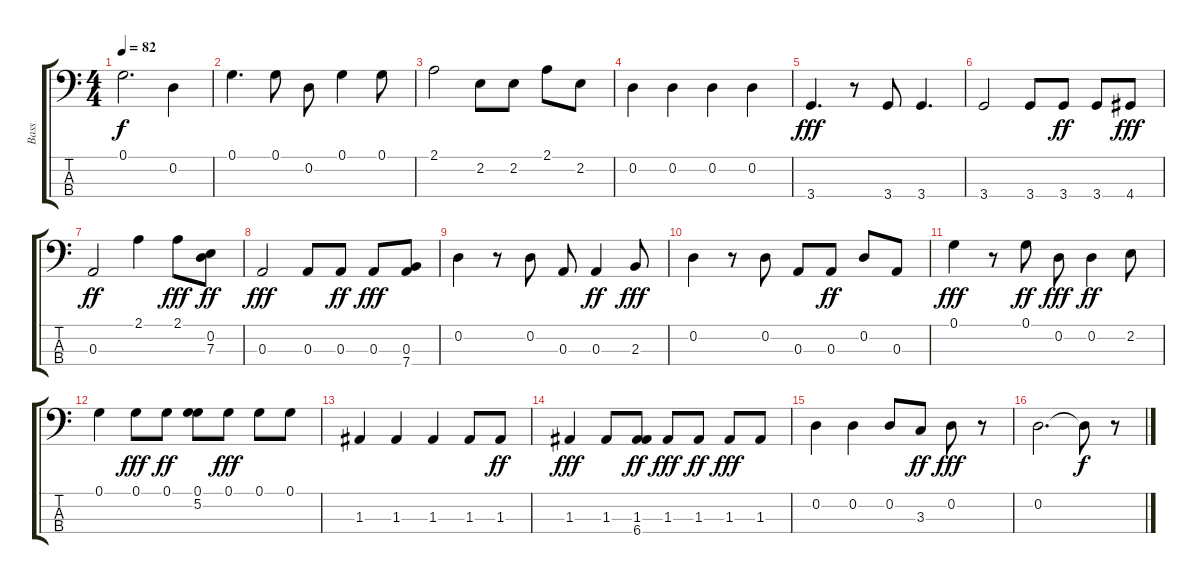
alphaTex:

\track ("Bass" "Bass") {instrument fretlessbass}
\staff {score tabs}
\tuning (G2 D2 A1 E1) {hide}
\ts (4 4)
\tempo 82
\clef f4
\ks c
0.1.2{d dy f} 0.2.4 |
0.1.4{d} 0.1.8 0.2.8 0.1.4 0.1.8 |
2.1.2 2.2.8 2.2.8 2.1.8 2.2.8 |
0.2.4 0.2.4 0.2.4 0.2.4 |
3.4.4{d dy fff} r.8 3.4.8 3.4.4{d} |
3.4.2 3.4.8 3.4.8{dy ff} 3.4.8 4.4.8{dy fff} |
0.3.2{dy ff} 2.1.4 2.1.8{dy fff} (0.2 7.3).8{dy ff} |
0.3.2{dy fff} 0.3.8 0.3.8{dy ff} 0.3.8{dy fff} (0.3 7.4).8 |
0.2.4 r.8 0.2.8 0.3.8 0.3.4{dy ff} 2.3.8{dy fff} |
0.2.4 r.8 0.2.8 0.3.8 0.3.8{dy ff} 0.2.8 0.3.8 |
0.1.4{dy fff} r.8 0.1.8{dy ff} 0.2.8{dy fff} 0.2.4{dy ff} 2.2.8 |
0.1.4 0.1.8{dy fff} 0.1.8{dy ff} (0.1 5.2).8 0.1.8{dy fff} 0.1.8 0.1.8 |
1.3.4 1.3.4 1.3.4 1.3.8 1.3.8{dy ff} |
1.3.4{dy fff} 1.3.8 (1.3 6.4).8{dy ff} 1.3.8{dy fff} 1.3.8{dy ff} 1.3.8{dy fff} 1.3.8 |
0.2.4 0.2.4 0.2.8 3.3.8{dy ff} 0.2.8{dy fff} r.8 |
0.2.2{d} 0.2{t}.8{dy f} r.8
